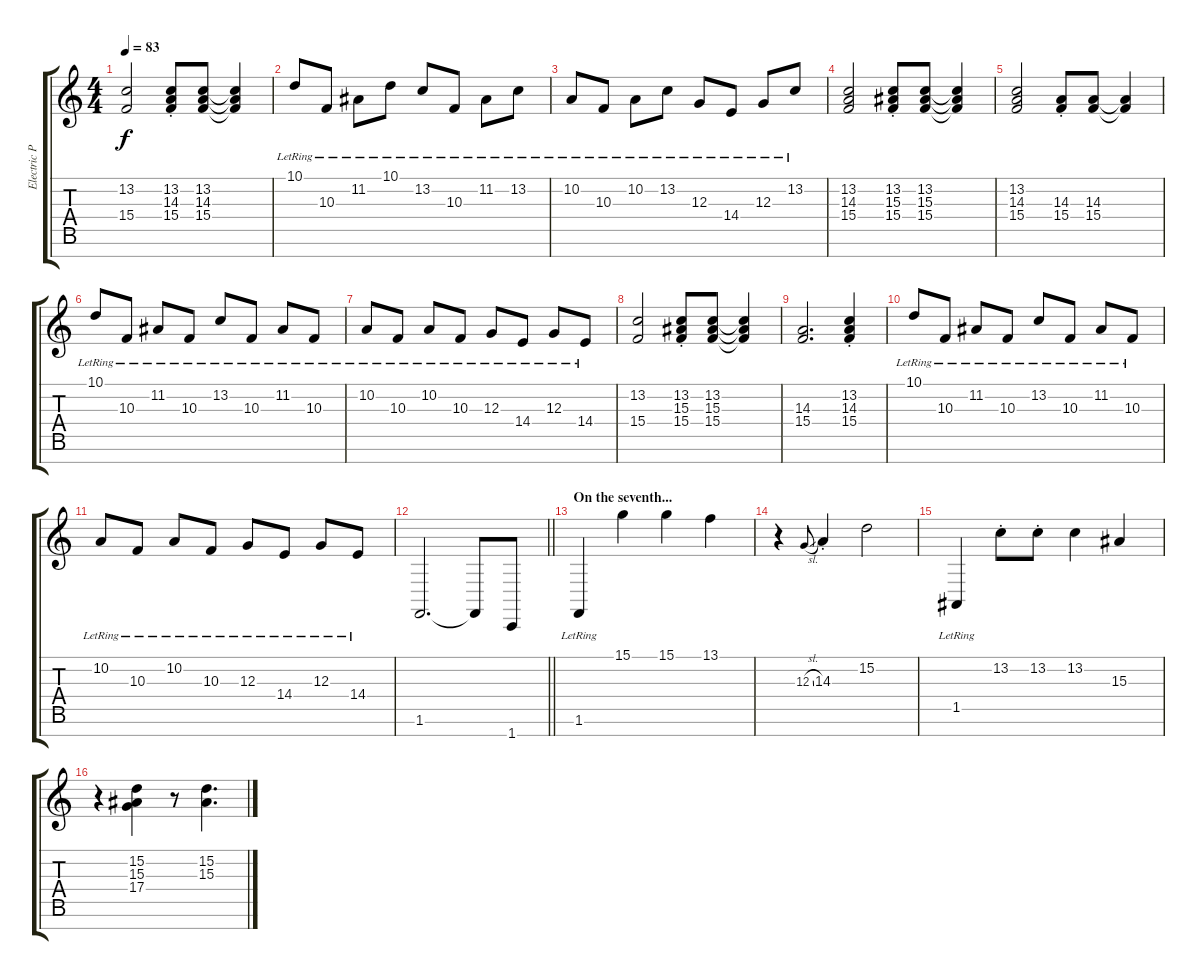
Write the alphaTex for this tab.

\track ("Electric Piano R (Keith)" "Electric P") {instrument electricpiano2}
\staff {score tabs}
\tuning (E4 B3 G3 D3 A2 E2 B1) {hide}
\ts (4 4)
\tempo 83
\clef g2
\ks c
(13.2 15.4).2{dy f} (13.2{st} 14.3{st} 15.4).8 (13.2 14.3 15.4).8 (13.2{t} 14.3{t} 15.4{t}).4 |
10.1{lr}.8 10.3{lr}.8 11.2{lr}.8 10.1{lr}.8 13.2{lr}.8 10.3{lr}.8 11.2{lr}.8 13.2{lr}.8 |
10.2{lr}.8 10.3{lr}.8 10.2{lr}.8 13.2{lr}.8 12.3{lr}.8 14.4{lr}.8 12.3{lr}.8 13.2{lr}.8 |
(13.2 14.3 15.4).2 (13.2{st} 15.3 15.4).8 (13.2 15.3 15.4).8 (13.2{t} 15.3{t} 15.4{t}).4 |
(13.2 14.3 15.4).2 (14.3{st} 15.4).8 (14.3 15.4).8 (14.3{t} 15.4{t}).4 |
10.1{lr}.8 10.3{lr}.8 11.2{lr}.8 10.3{lr}.8 13.2{lr}.8 10.3{lr}.8 11.2{lr}.8 10.3{lr}.8 |
10.2{lr}.8 10.3{lr}.8 10.2{lr}.8 10.3{lr}.8 12.3{lr}.8 14.4{lr}.8 12.3{lr}.8 14.4{lr}.8 |
(13.2 15.4).2 (13.2{st} 15.3 15.4).8 (13.2 15.3 15.4).8 (13.2{t} 15.3{t} 15.4{t}).4 |
(14.3 15.4).2{d} (13.2{st} 14.3 15.4).4 |
10.1{lr}.8 10.3{lr}.8 11.2{lr}.8 10.3{lr}.8 13.2{lr}.8 10.3{lr}.8 11.2{lr}.8 10.3{lr}.8 |
10.2{lr}.8 10.3{lr}.8 10.2{lr}.8 10.3{lr}.8 12.3{lr}.8 14.4{lr}.8 12.3{lr}.8 14.4{lr}.8 |
\barLineRight lightlight
1.6.2{d} 1.6{t}.8 1.7.8 |
\section ("" "On the seventh...")
1.6{lr}.4 15.1.4 15.1.4 13.1.4 |
r.4 12.3{sl}.8{gr onbeat} 14.3{st}.4 15.2.2 |
1.5{lr}.4 13.2{st}.8 13.2{st}.8 13.2.4 15.3.4 |
r.4 (15.2 15.3 17.4).4 r.8 (15.2 15.3).4{d}
